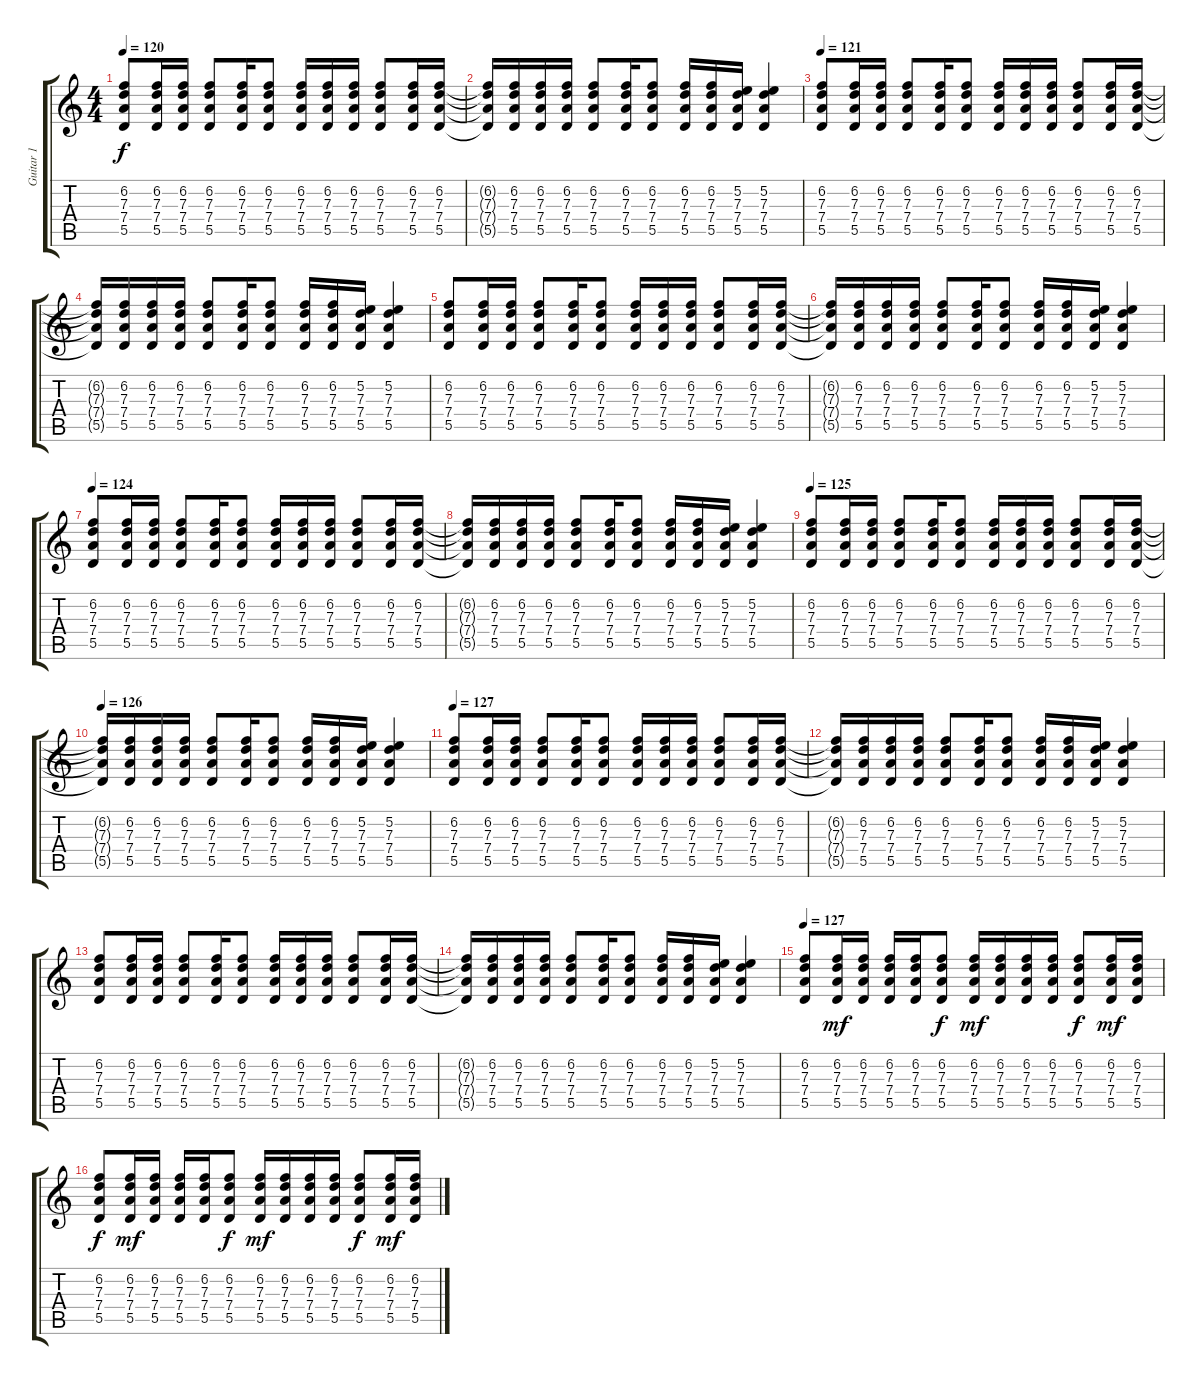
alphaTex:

\track ("Guitar 1" "Guitar 1") {instrument electricguitarjazz}
\staff {score tabs}
\tuning (E4 B3 G3 D3 A2 E2) {hide}
\ts (4 4)
\tempo 120
\clef g2
\ks c
(6.2 7.3 7.4 5.5).8{dy f} (6.2 7.3 7.4 5.5).16 (6.2 7.3 7.4 5.5).16 (6.2 7.3 7.4 5.5).8 (6.2 7.3 7.4 5.5).16 (6.2 7.3 7.4 5.5).8 (6.2 7.3 7.4 5.5).16 (6.2 7.3 7.4 5.5).16 (6.2 7.3 7.4 5.5).16 (6.2 7.3 7.4 5.5).8 (6.2 7.3 7.4 5.5).16 (6.2 7.3 7.4 5.5).16 |
(6.2{t} 7.3{t} 7.4{t} 5.5{t}).16 (6.2 7.3 7.4 5.5).16 (6.2 7.3 7.4 5.5).16 (6.2 7.3 7.4 5.5).16 (6.2 7.3 7.4 5.5).8 (6.2 7.3 7.4 5.5).16 (6.2 7.3 7.4 5.5).8 (6.2 7.3 7.4 5.5).16 (6.2 7.3 7.4 5.5).16 (5.2 7.3 7.4 5.5).16 (5.2 7.3 7.4 5.5).4 |
\tempo 121
(6.2 7.3 7.4 5.5).8 (6.2 7.3 7.4 5.5).16 (6.2 7.3 7.4 5.5).16 (6.2 7.3 7.4 5.5).8 (6.2 7.3 7.4 5.5).16 (6.2 7.3 7.4 5.5).8 (6.2 7.3 7.4 5.5).16 (6.2 7.3 7.4 5.5).16 (6.2 7.3 7.4 5.5).16 (6.2 7.3 7.4 5.5).8 (6.2 7.3 7.4 5.5).16 (6.2 7.3 7.4 5.5).16 |
(6.2{t} 7.3{t} 7.4{t} 5.5{t}).16 (6.2 7.3 7.4 5.5).16 (6.2 7.3 7.4 5.5).16 (6.2 7.3 7.4 5.5).16 (6.2 7.3 7.4 5.5).8 (6.2 7.3 7.4 5.5).16 (6.2 7.3 7.4 5.5).8 (6.2 7.3 7.4 5.5).16 (6.2 7.3 7.4 5.5).16 (5.2 7.3 7.4 5.5).16 (5.2 7.3 7.4 5.5).4 |
(6.2 7.3 7.4 5.5).8 (6.2 7.3 7.4 5.5).16 (6.2 7.3 7.4 5.5).16 (6.2 7.3 7.4 5.5).8 (6.2 7.3 7.4 5.5).16 (6.2 7.3 7.4 5.5).8 (6.2 7.3 7.4 5.5).16 (6.2 7.3 7.4 5.5).16 (6.2 7.3 7.4 5.5).16 (6.2 7.3 7.4 5.5).8 (6.2 7.3 7.4 5.5).16 (6.2 7.3 7.4 5.5).16 |
(6.2{t} 7.3{t} 7.4{t} 5.5{t}).16 (6.2 7.3 7.4 5.5).16 (6.2 7.3 7.4 5.5).16 (6.2 7.3 7.4 5.5).16 (6.2 7.3 7.4 5.5).8 (6.2 7.3 7.4 5.5).16 (6.2 7.3 7.4 5.5).8 (6.2 7.3 7.4 5.5).16 (6.2 7.3 7.4 5.5).16 (5.2 7.3 7.4 5.5).16 (5.2 7.3 7.4 5.5).4 |
\tempo 124
(6.2 7.3 7.4 5.5).8 (6.2 7.3 7.4 5.5).16 (6.2 7.3 7.4 5.5).16 (6.2 7.3 7.4 5.5).8 (6.2 7.3 7.4 5.5).16 (6.2 7.3 7.4 5.5).8 (6.2 7.3 7.4 5.5).16 (6.2 7.3 7.4 5.5).16 (6.2 7.3 7.4 5.5).16 (6.2 7.3 7.4 5.5).8 (6.2 7.3 7.4 5.5).16 (6.2 7.3 7.4 5.5).16 |
(6.2{t} 7.3{t} 7.4{t} 5.5{t}).16 (6.2 7.3 7.4 5.5).16 (6.2 7.3 7.4 5.5).16 (6.2 7.3 7.4 5.5).16 (6.2 7.3 7.4 5.5).8 (6.2 7.3 7.4 5.5).16 (6.2 7.3 7.4 5.5).8 (6.2 7.3 7.4 5.5).16 (6.2 7.3 7.4 5.5).16 (5.2 7.3 7.4 5.5).16 (5.2 7.3 7.4 5.5).4 |
\tempo 125
(6.2 7.3 7.4 5.5).8 (6.2 7.3 7.4 5.5).16 (6.2 7.3 7.4 5.5).16 (6.2 7.3 7.4 5.5).8 (6.2 7.3 7.4 5.5).16 (6.2 7.3 7.4 5.5).8 (6.2 7.3 7.4 5.5).16 (6.2 7.3 7.4 5.5).16 (6.2 7.3 7.4 5.5).16 (6.2 7.3 7.4 5.5).8 (6.2 7.3 7.4 5.5).16 (6.2 7.3 7.4 5.5).16 |
\tempo 126
(6.2{t} 7.3{t} 7.4{t} 5.5{t}).16 (6.2 7.3 7.4 5.5).16 (6.2 7.3 7.4 5.5).16 (6.2 7.3 7.4 5.5).16 (6.2 7.3 7.4 5.5).8 (6.2 7.3 7.4 5.5).16 (6.2 7.3 7.4 5.5).8 (6.2 7.3 7.4 5.5).16 (6.2 7.3 7.4 5.5).16 (5.2 7.3 7.4 5.5).16 (5.2 7.3 7.4 5.5).4 |
\tempo 127
(6.2 7.3 7.4 5.5).8 (6.2 7.3 7.4 5.5).16 (6.2 7.3 7.4 5.5).16 (6.2 7.3 7.4 5.5).8 (6.2 7.3 7.4 5.5).16 (6.2 7.3 7.4 5.5).8 (6.2 7.3 7.4 5.5).16 (6.2 7.3 7.4 5.5).16 (6.2 7.3 7.4 5.5).16 (6.2 7.3 7.4 5.5).8 (6.2 7.3 7.4 5.5).16 (6.2 7.3 7.4 5.5).16 |
(6.2{t} 7.3{t} 7.4{t} 5.5{t}).16 (6.2 7.3 7.4 5.5).16 (6.2 7.3 7.4 5.5).16 (6.2 7.3 7.4 5.5).16 (6.2 7.3 7.4 5.5).8 (6.2 7.3 7.4 5.5).16 (6.2 7.3 7.4 5.5).8 (6.2 7.3 7.4 5.5).16 (6.2 7.3 7.4 5.5).16 (5.2 7.3 7.4 5.5).16 (5.2 7.3 7.4 5.5).4 |
(6.2 7.3 7.4 5.5).8 (6.2 7.3 7.4 5.5).16 (6.2 7.3 7.4 5.5).16 (6.2 7.3 7.4 5.5).8 (6.2 7.3 7.4 5.5).16 (6.2 7.3 7.4 5.5).8 (6.2 7.3 7.4 5.5).16 (6.2 7.3 7.4 5.5).16 (6.2 7.3 7.4 5.5).16 (6.2 7.3 7.4 5.5).8 (6.2 7.3 7.4 5.5).16 (6.2 7.3 7.4 5.5).16 |
(6.2{t} 7.3{t} 7.4{t} 5.5{t}).16 (6.2 7.3 7.4 5.5).16 (6.2 7.3 7.4 5.5).16 (6.2 7.3 7.4 5.5).16 (6.2 7.3 7.4 5.5).8 (6.2 7.3 7.4 5.5).16 (6.2 7.3 7.4 5.5).8 (6.2 7.3 7.4 5.5).16 (6.2 7.3 7.4 5.5).16 (5.2 7.3 7.4 5.5).16 (5.2 7.3 7.4 5.5).4 |
\tempo 127
(6.2 7.3 7.4 5.5).8 (6.2 7.3 7.4 5.5).16{dy mf} (6.2 7.3 7.4 5.5).16 (6.2 7.3 7.4 5.5).16 (6.2 7.3 7.4 5.5).16 (6.2 7.3 7.4 5.5).8{dy f} (6.2 7.3 7.4 5.5).16{dy mf} (6.2 7.3 7.4 5.5).16 (6.2 7.3 7.4 5.5).16 (6.2 7.3 7.4 5.5).16 (6.2 7.3 7.4 5.5).8{dy f} (6.2 7.3 7.4 5.5).16{dy mf} (6.2 7.3 7.4 5.5).16 |
(6.2 7.3 7.4 5.5).8{dy f} (6.2 7.3 7.4 5.5).16{dy mf} (6.2 7.3 7.4 5.5).16 (6.2 7.3 7.4 5.5).16 (6.2 7.3 7.4 5.5).16 (6.2 7.3 7.4 5.5).8{dy f} (6.2 7.3 7.4 5.5).16{dy mf} (6.2 7.3 7.4 5.5).16 (6.2 7.3 7.4 5.5).16 (6.2 7.3 7.4 5.5).16 (6.2 7.3 7.4 5.5).8{dy f} (6.2 7.3 7.4 5.5).16{dy mf} (6.2 7.3 7.4 5.5).16
